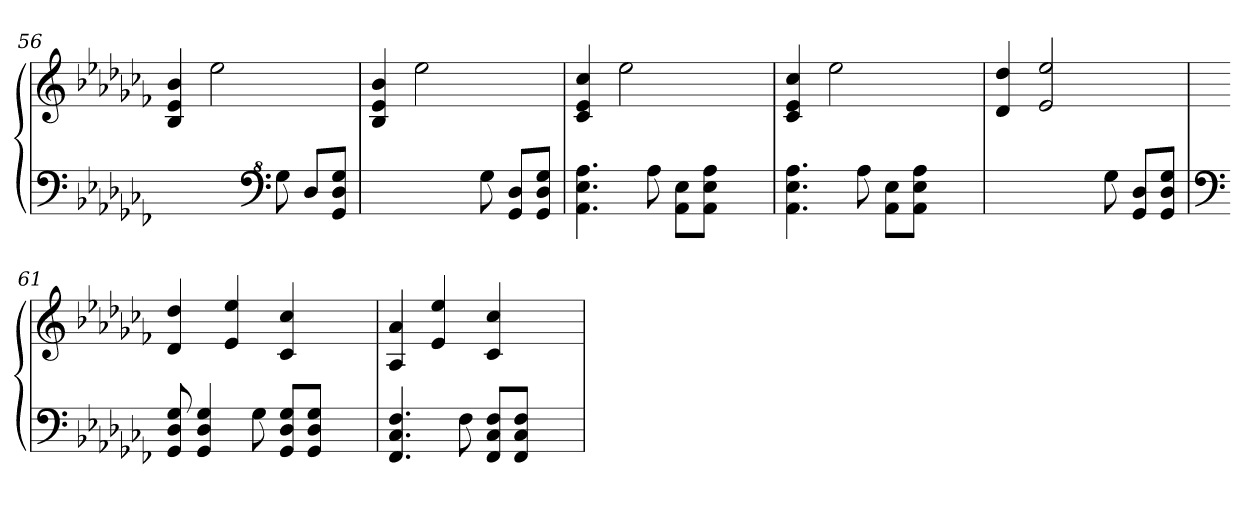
**kern	**kern
*part1	*part1
*staff2	*staff1
*clefF4	*clefG2
*k[b-e-a-d-g-c-f-]	*k[b-e-a-d-g-c-f-]
=56	=56
*^	*
2.ryy	1ryy	4B-/ 4e-/ 4b-/
.	.	2ee-\
*clefF^4	*	*
8g-\	.	4.ryy
8d-/L	.	.
8G-/ 8d-/ 8g-/J	8ryy	.
=57	=57	=57
2.ryy	1ryy	4B-/ 4e-/ 4b-/
.	.	2ee-\
8g-\	.	4.ryy
8G-/ 8d-/L	.	.
8G-/ 8d-/ 8g-/J	8ryy	.
*v	*v	*
=58	=58
4.A-\ 4.e-\ 4.a-\	4c-/ 4e-/ 4cc-/
.	2ee-\
8a-\	.
8A-\ 8e-\L	.
8A-\ 8e-\ 8a-\J	.
4ryy	4ryy
=59	=59
4.A-\ 4.e-\ 4.a-\	4c-/ 4e-/ 4cc-/
.	2ee-\
8a-\	.
8A-\ 8e-\L	.
8A-\ 8e-\ 8a-\J	.
4ryy	4ryy
!!LO:LB:g=z
=60	=60
*^	*
2.ryy	1ryy	4d-/ 4dd-/
.	.	2e-/ 2ee-/
8g-\	.	4.ryy
8G-/ 8d-/L	.	.
8G-/ 8d-/ 8g-/J	8ryy	.
*v	*v	*
!!LO:LB:g=z
=61	=61
*clefF4	*
8GG-/ 8D-/ 8G-/	4d-/ 4dd-/
4GG-/ 4D-/ 4G-/	.
.	4e-/ 4ee-/
8G-\	.
8GG-/ 8D-/ 8G-/L	4c-/ 4cc-/
8GG-/ 8D-/ 8G-/J	.
4ryy	4ryy
=62	=62
4.FF-/ 4.C-/ 4.F-/	4A-/ 4a-/
.	4e-/ 4ee-/
8F-\	.
8FF-/ 8C-/ 8F-/L	4c-/ 4cc-/
8FF-/ 8C-/ 8F-/J	.
4ryy	4ryy
=	=
*-	*-
